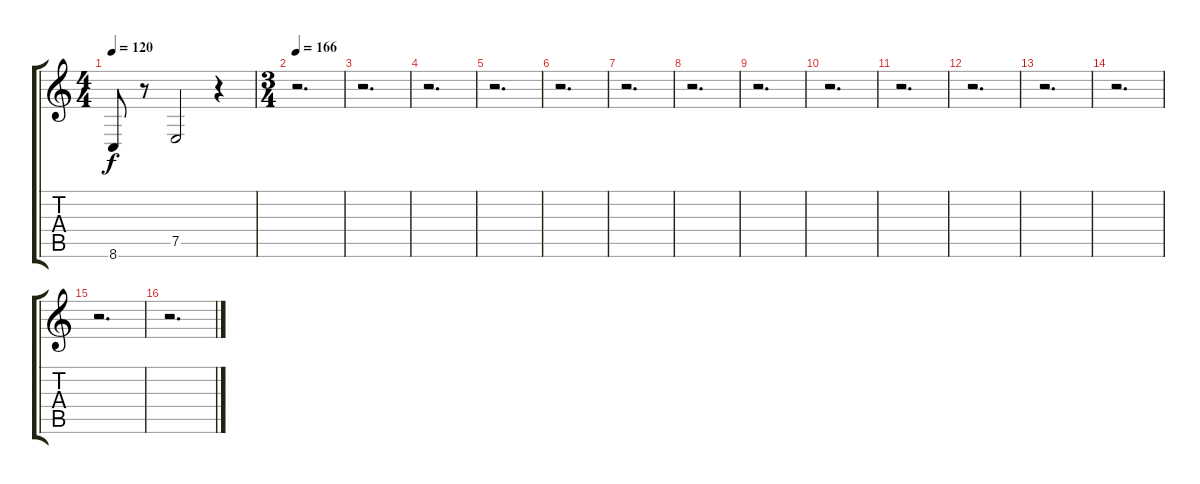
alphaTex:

\track "" {instrument birdtweet}
\staff {score tabs}
\tuning (E4 B3 G3 D3 A2 E2) {hide}
\ts (4 4)
\tempo 120
\clef g2
\ks c
8.6{t}.8{dy f} r.8 7.5.2 r.4 |
\ts (3 4)
\tempo 166
r.2{d} |
r.2{d} |
r.2{d} |
r.2{d} |
r.2{d} |
r.2{d} |
r.2{d} |
r.2{d} |
r.2{d} |
r.2{d} |
r.2{d} |
r.2{d} |
r.2{d} |
r.2{d} |
r.2{d}
